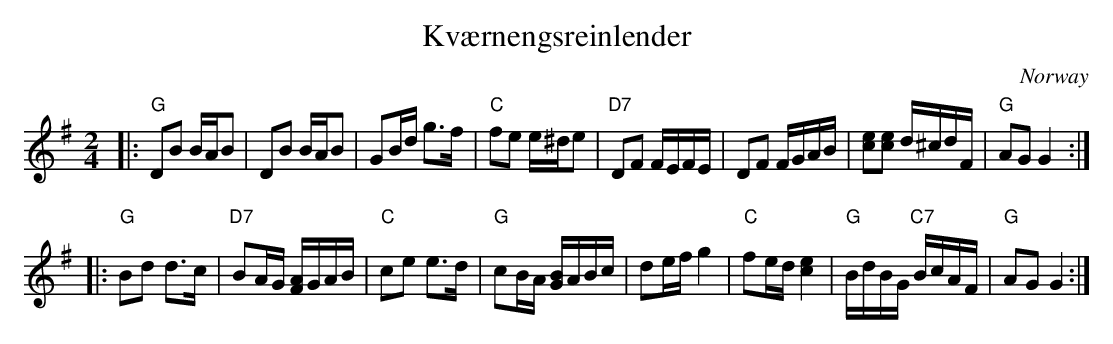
X:1
T: Kv\aernengsreinlender
O: Norway
M: 2/4
L: 1/16
K: G
|: "G"D2B2 BAB2 | D2B2 BAB2 | G2Bd g3f | "C"f2e2 e^de2 \
| "D7"D2F2 FEFE | D2F2 FGAB | [e2c2][e2c2] d^cdF | "G"A2G2 G4 :|
|: "G"B2d2 d3c  | "D7"B2AG [AF]GAB | "C"c2e2 e3d | "G"c2BA [BG]ABc \
    | d2ef g4   | "C"f2ed [e4c4] | "G"BdBG "C7"BcAF | "G"A2G2 G4 :|
